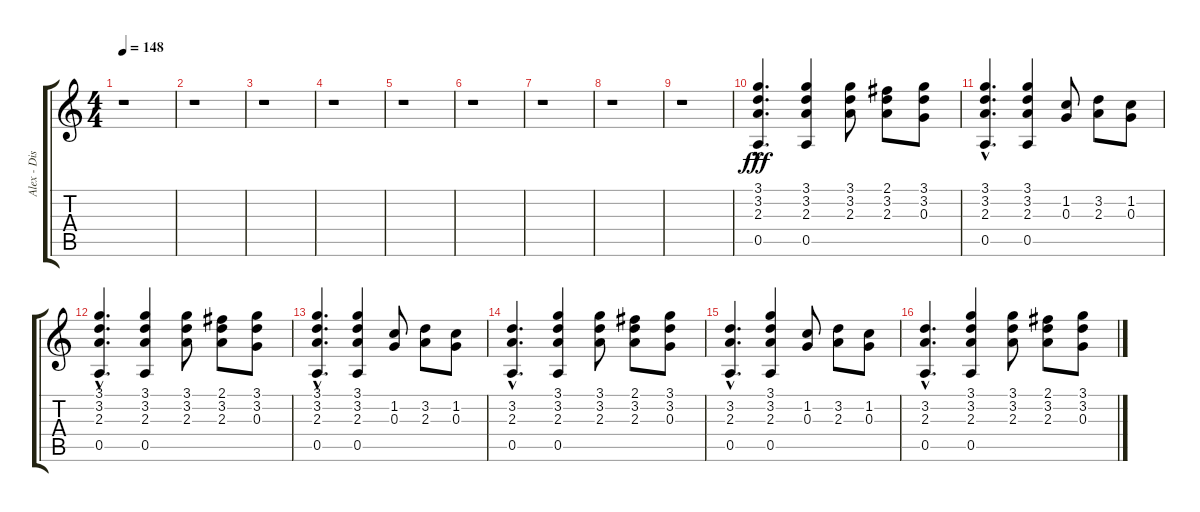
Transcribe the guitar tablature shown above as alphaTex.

\track ("Alex - Distorção" "Alex - Dis") {instrument distortionguitar}
\staff {score tabs}
\tuning (E4 B3 G3 D3 A2 E2) {hide}
\ts (4 4)
\tempo 148
\clef g2
\ks c
r.1{dy fff} |
r.1 |
r.1 |
r.1 |
r.1 |
r.1 |
r.1 |
r.1 |
r.1 |
(3.1{hac} 3.2{hac} 2.3{hac} 0.5{hac}).4{d volume 12} (3.1 3.2 2.3 0.5).4 (3.1 3.2 2.3).8 (2.1 3.2 2.3).8 (3.1 3.2 0.3).8 |
(3.1{hac} 3.2{hac} 2.3{hac} 0.5{hac}).4{d} (3.1 3.2 2.3 0.5).4 (1.2 0.3).8 (3.2 2.3).8 (1.2 0.3).8 |
(3.1{hac} 3.2{hac} 2.3{hac} 0.5{hac}).4{d} (3.1 3.2 2.3 0.5).4 (3.1 3.2 2.3).8 (2.1 3.2 2.3).8 (3.1 3.2 0.3).8 |
(3.1{hac} 3.2{hac} 2.3{hac} 0.5{hac}).4{d} (3.1 3.2 2.3 0.5).4{volume 10} (1.2 0.3).8 (3.2 2.3).8 (1.2 0.3).8 |
(3.2{hac} 2.3{hac} 0.5{hac}).4{d} (3.1 3.2 2.3 0.5).4 (3.1 3.2 2.3).8 (2.1 3.2 2.3).8 (3.1 3.2 0.3).8 |
(3.2{hac} 2.3{hac} 0.5{hac}).4{d} (3.1 3.2 2.3 0.5).4 (1.2 0.3).8 (3.2 2.3).8 (1.2 0.3).8 |
(3.2{hac} 2.3{hac} 0.5{hac}).4{d} (3.1 3.2 2.3 0.5).4 (3.1 3.2 2.3).8 (2.1 3.2 2.3).8 (3.1 3.2 0.3).8
